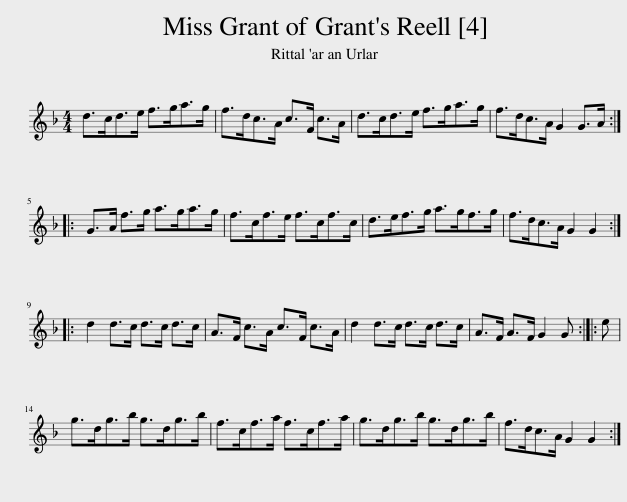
X:1
L:1/8
M:4/4
I:linebreak $
K:Dmin
V:1 treble
V:1
 d>cd>e f>ga>g | f>dc>A c>F c>A | d>cd>e f>ga>g | f>dc>A G2 G>A ::$ G>A f>g a>ga>g | %5
 f>cf>e f>cf>c | d>ef>g a>gf>g | f>dc>A G2 G2 ::$ d2 d>c d>c d>c | A>F c>A c>F c>A | %10
 d2 d>c d>c d>c | A>F A>F G2 G :: e |$ g>dg>b g>dg>b | f>cf>a f>cf>a | %15
 g>dg>b g>dg>b | f>dc>A G2 G2 :| %17
